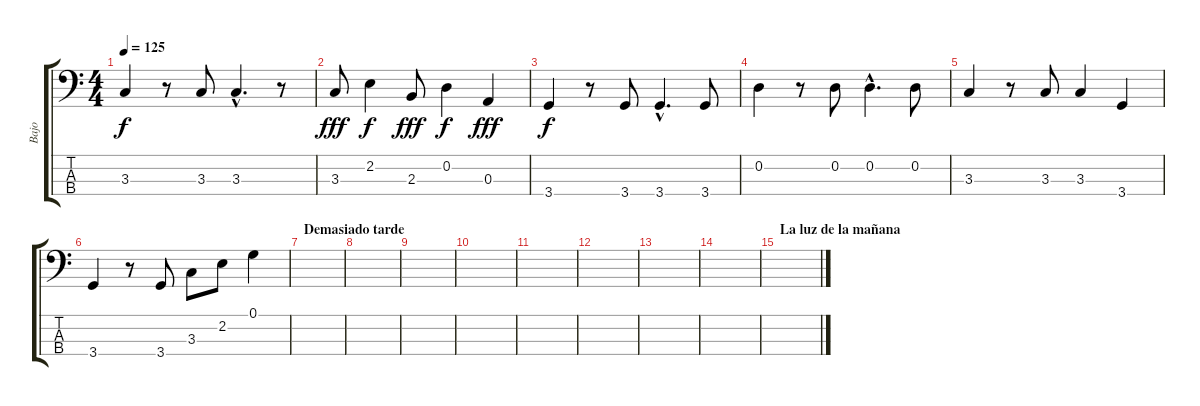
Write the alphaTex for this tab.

\track ("Bajo" "Bajo") {instrument fretlessbass}
\staff {score tabs}
\tuning (G2 D2 A1 E1) {hide}
\ts (4 4)
\tempo 125
\clef f4
\ks c
3.3.4{dy f} r.8 3.3.8 3.3{hac}.4{d} r.8 |
3.3.8{dy fff} 2.2.4{dy f} 2.3.8{dy fff} 0.2.4{dy f} 0.3.4{dy fff} |
3.4.4{dy f} r.8 3.4.8 3.4{hac}.4{d} 3.4.8 |
0.2.4 r.8 0.2.8 0.2{hac}.4{d} 0.2.8 |
3.3.4 r.8 3.3.8 3.3.4 3.4.4 |
3.4.4 r.8 3.4.8 3.3.8 2.2.8 0.1.4 |
\section ("" "Demasiado tarde")
|
|
|
|
|
|
|
|
\section ("" "La luz de la mañana")
